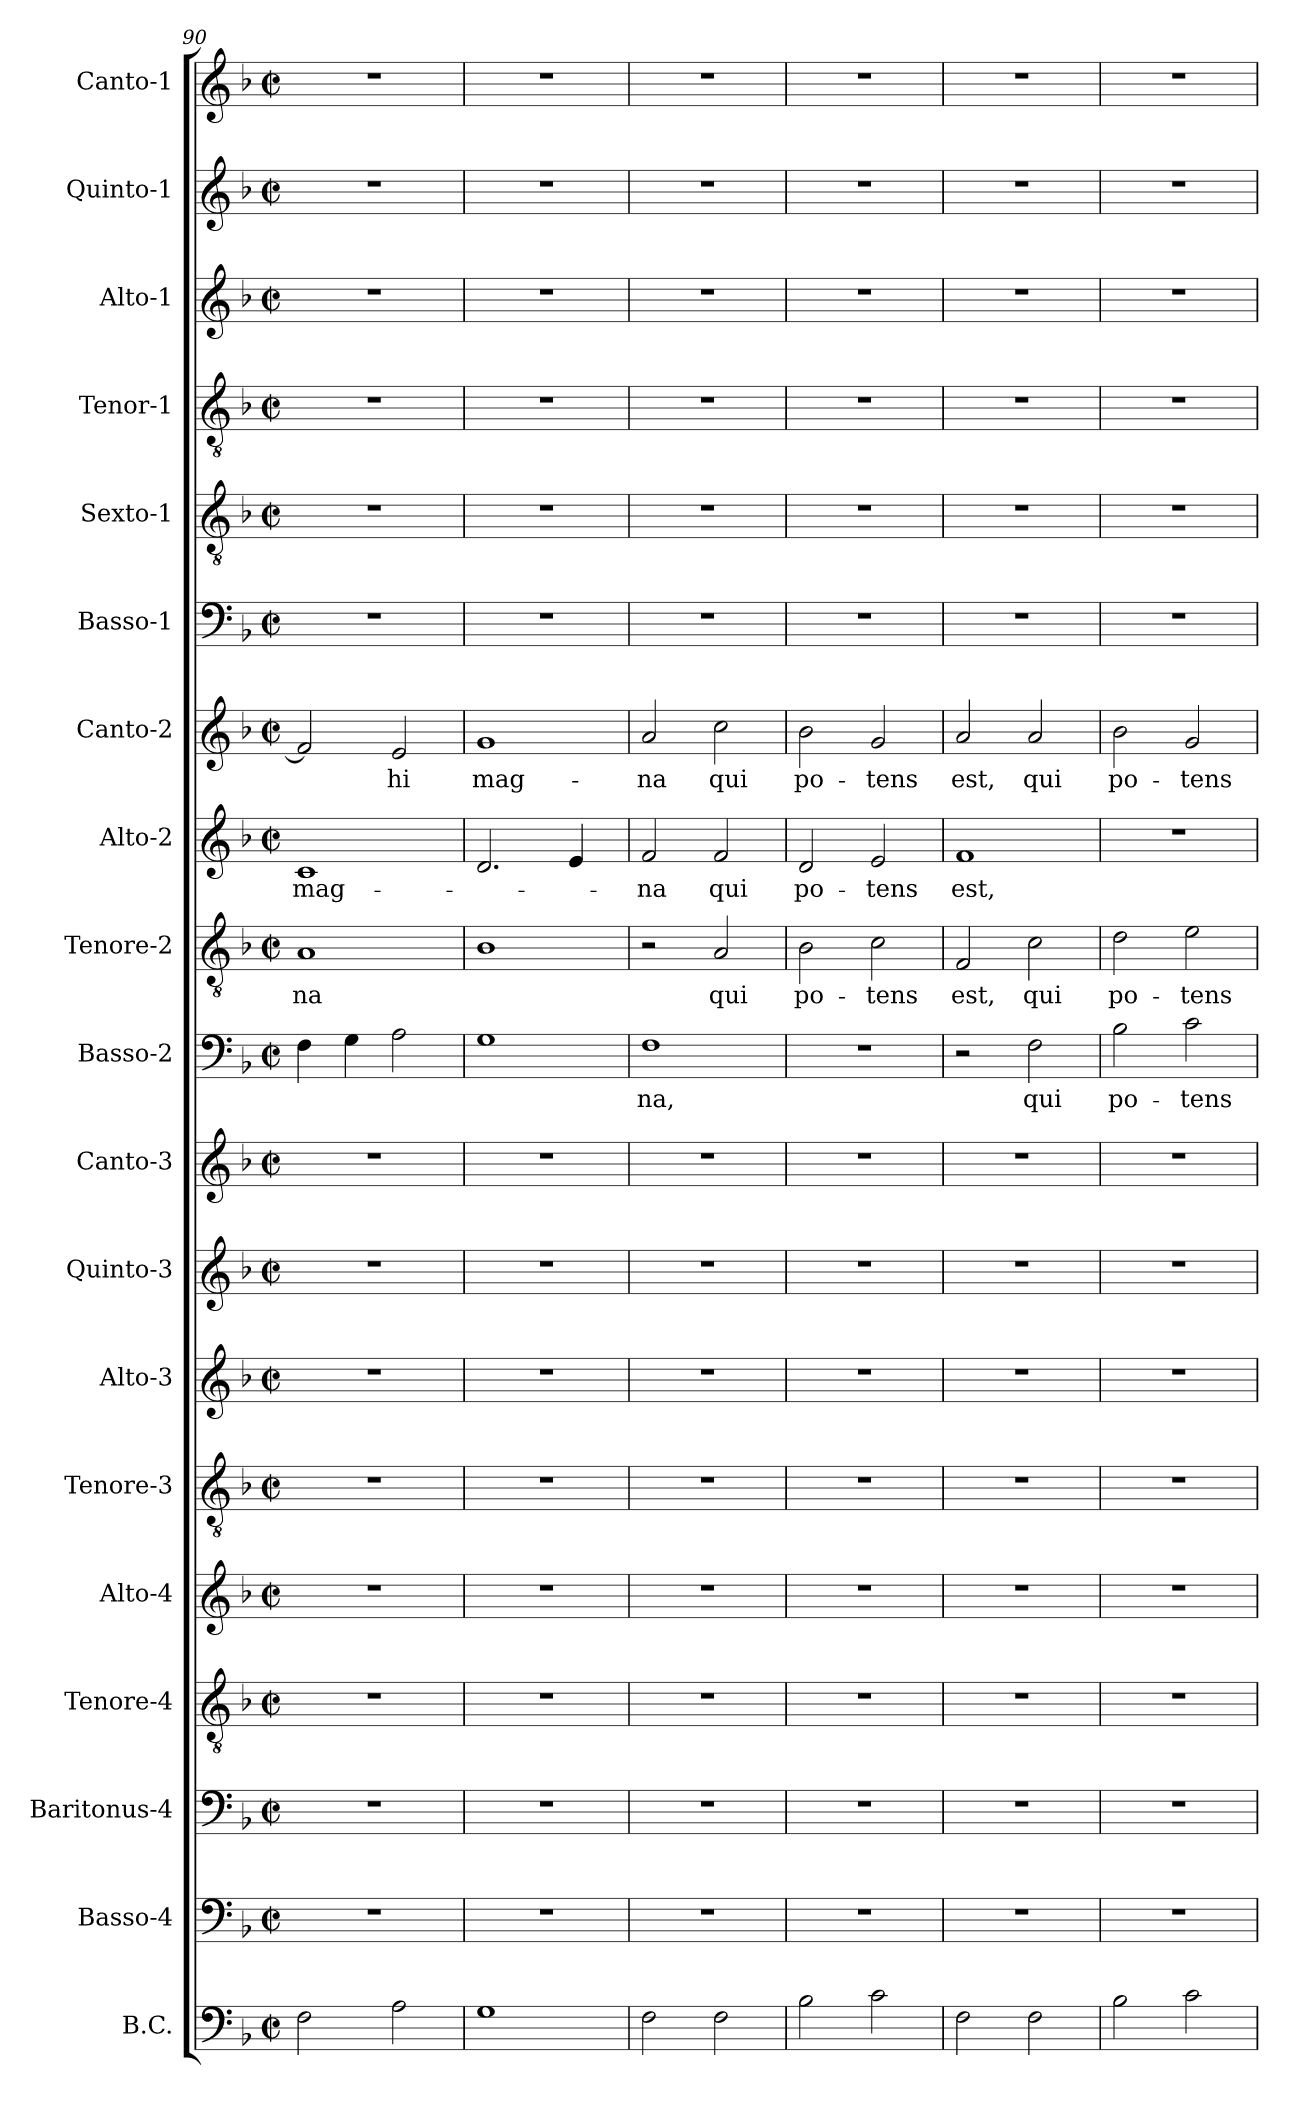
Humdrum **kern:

**kern	**kern	**kern	**kern	**kern	**kern	**kern	**kern	**kern	**kern	**text	**kern	**text	**kern	**text	**kern	**text	**kern	**kern	**kern	**kern	**kern	**kern
*part19	*part18	*part17	*part16	*part15	*part14	*part13	*part12	*part11	*part10	*part10	*part9	*part9	*part8	*part8	*part7	*part7	*part6	*part5	*part4	*part3	*part2	*part1
*staff19	*staff18	*staff17	*staff16	*staff15	*staff14	*staff13	*staff12	*staff11	*staff10	*staff10	*staff9	*staff9	*staff8	*staff8	*staff7	*staff7	*staff6	*staff5	*staff4	*staff3	*staff2	*staff1
*I"B.C.	*I"Basso-4	*I"Baritonus-4	*I"Tenore-4	*I"Alto-4	*I"Tenore-3	*I"Alto-3	*I"Quinto-3	*I"Canto-3	*I"Basso-2	*	*I"Tenore-2	*	*I"Alto-2	*	*I"Canto-2	*	*I"Basso-1	*I"Sexto-1	*I"Tenor-1	*I"Alto-1	*I"Quinto-1	*I"Canto-1
*I'BC	*I'B4	*I'Br4	*I'T4	*I'A4	*I'T3	*I'A3	*I'Q3	*I'C3	*I'B2	*	*I'T2	*	*I'A2	*	*I'C2	*	*I'B1	*I'S1	*I'T1	*I'A1	*I'Q1	*I'C1
*clefF4	*clefF4	*clefF4	*clefGv2	*clefG2	*clefGv2	*clefG2	*clefG2	*clefG2	*clefF4	*	*clefGv2	*	*clefG2	*	*clefG2	*	*clefF4	*clefGv2	*clefGv2	*clefG2	*clefG2	*clefG2
*k[b-]	*k[b-]	*k[b-]	*k[b-]	*k[b-]	*k[b-]	*k[b-]	*k[b-]	*k[b-]	*k[b-]	*	*k[b-]	*	*k[b-]	*	*k[b-]	*	*k[b-]	*k[b-]	*k[b-]	*k[b-]	*k[b-]	*k[b-]
*F:	*F:	*F:	*F:	*F:	*F:	*F:	*F:	*F:	*F:	*	*F:	*	*F:	*	*F:	*	*F:	*F:	*F:	*F:	*F:	*F:
*M2/2	*M2/2	*M2/2	*M2/2	*M2/2	*M2/2	*M2/2	*M2/2	*M2/2	*M2/2	*	*M2/2	*	*M2/2	*	*M2/2	*	*M2/2	*M2/2	*M2/2	*M2/2	*M2/2	*M2/2
*met(c|)	*met(c|)	*met(c|)	*met(c|)	*met(c|)	*met(c|)	*met(c|)	*met(c|)	*met(c|)	*met(c|)	*	*met(c|)	*	*met(c|)	*	*met(c|)	*	*met(c|)	*met(c|)	*met(c|)	*met(c|)	*met(c|)	*met(c|)
=90	=90	=90	=90	=90	=90	=90	=90	=90	=90	=90	=90	=90	=90	=90	=90	=90	=90	=90	=90	=90	=90	=90
!	!	!	!	!	!	!	!	!	!	!	!	!LO:LY:b	!	!LO:LY:b	!	!	!	!	!	!	!	!
2F\	1r	1r	1r	1r	1r	1r	1r	1r	4F\	.	1A	-na	1c	mag-	2f/]	.	1r	1r	1r	1r	1r	1r
.	.	.	.	.	.	.	.	.	4G\	.	.	.	.	.	.	.	.	.	.	.	.	.
!	!	!	!	!	!	!	!	!	!	!	!	!	!	!	!	!LO:LY:b	!	!	!	!	!	!
2A\	.	.	.	.	.	.	.	.	2A\	.	.	.	.	.	2e/	-hi	.	.	.	.	.	.
=91	=91	=91	=91	=91	=91	=91	=91	=91	=91	=91	=91	=91	=91	=91	=91	=91	=91	=91	=91	=91	=91	=91
!	!	!	!	!	!	!	!	!	!	!	!	!	!	!	!	!LO:LY:b	!	!	!	!	!	!
1G	1r	1r	1r	1r	1r	1r	1r	1r	1G	.	1B-	.	2.d/	.	1g	mag-	1r	1r	1r	1r	1r	1r
.	.	.	.	.	.	.	.	.	.	.	.	.	4e/	.	.	.	.	.	.	.	.	.
=92	=92	=92	=92	=92	=92	=92	=92	=92	=92	=92	=92	=92	=92	=92	=92	=92	=92	=92	=92	=92	=92	=92
!	!	!	!	!	!	!	!	!	!	!LO:LY:b	!	!	!	!LO:LY:b	!	!LO:LY:b	!	!	!	!	!	!
2F\	1r	1r	1r	1r	1r	1r	1r	1r	1F	-na,	2r	.	2f/	-na	2a/	-na	1r	1r	1r	1r	1r	1r
!	!	!	!	!	!	!	!	!	!	!	!	!LO:LY:b	!	!LO:LY:b	!	!LO:LY:b	!	!	!	!	!	!
2F\	.	.	.	.	.	.	.	.	.	.	2A/	qui	2f/	qui	2cc\	qui	.	.	.	.	.	.
=93	=93	=93	=93	=93	=93	=93	=93	=93	=93	=93	=93	=93	=93	=93	=93	=93	=93	=93	=93	=93	=93	=93
!	!	!	!	!	!	!	!	!	!	!	!	!LO:LY:b	!	!LO:LY:b	!	!LO:LY:b	!	!	!	!	!	!
2B-\	1r	1r	1r	1r	1r	1r	1r	1r	1r	.	2B-\	po-	2d/	po-	2b-\	po-	1r	1r	1r	1r	1r	1r
!	!	!	!	!	!	!	!	!	!	!	!	!LO:LY:b	!	!LO:LY:b	!	!LO:LY:b	!	!	!	!	!	!
2c\	.	.	.	.	.	.	.	.	.	.	2c\	-tens	2e/	-tens	2g/	-tens	.	.	.	.	.	.
=94	=94	=94	=94	=94	=94	=94	=94	=94	=94	=94	=94	=94	=94	=94	=94	=94	=94	=94	=94	=94	=94	=94
!	!	!	!	!	!	!	!	!	!	!	!	!LO:LY:b	!	!LO:LY:b	!	!LO:LY:b	!	!	!	!	!	!
2F\	1r	1r	1r	1r	1r	1r	1r	1r	2r	.	2F/	est,	1f	est,	2a/	est,	1r	1r	1r	1r	1r	1r
!	!	!	!	!	!	!	!	!	!	!LO:LY:b	!	!LO:LY:b	!	!	!	!LO:LY:b	!	!	!	!	!	!
2F\	.	.	.	.	.	.	.	.	2F\	qui	2c\	qui	.	.	2a/	qui	.	.	.	.	.	.
=95	=95	=95	=95	=95	=95	=95	=95	=95	=95	=95	=95	=95	=95	=95	=95	=95	=95	=95	=95	=95	=95	=95
!	!	!	!	!	!	!	!	!	!	!LO:LY:b	!	!LO:LY:b	!	!	!	!LO:LY:b	!	!	!	!	!	!
2B-\	1r	1r	1r	1r	1r	1r	1r	1r	2B-\	po-	2d\	po-	1r	.	2b-\	po-	1r	1r	1r	1r	1r	1r
!	!	!	!	!	!	!	!	!	!	!LO:LY:b	!	!LO:LY:b	!	!	!	!LO:LY:b	!	!	!	!	!	!
2c\	.	.	.	.	.	.	.	.	2c\	-tens	2e\	-tens	.	.	2g/	-tens	.	.	.	.	.	.
=	=	=	=	=	=	=	=	=	=	=	=	=	=	=	=	=	=	=	=	=	=	=
*-	*-	*-	*-	*-	*-	*-	*-	*-	*-	*-	*-	*-	*-	*-	*-	*-	*-	*-	*-	*-	*-	*-
